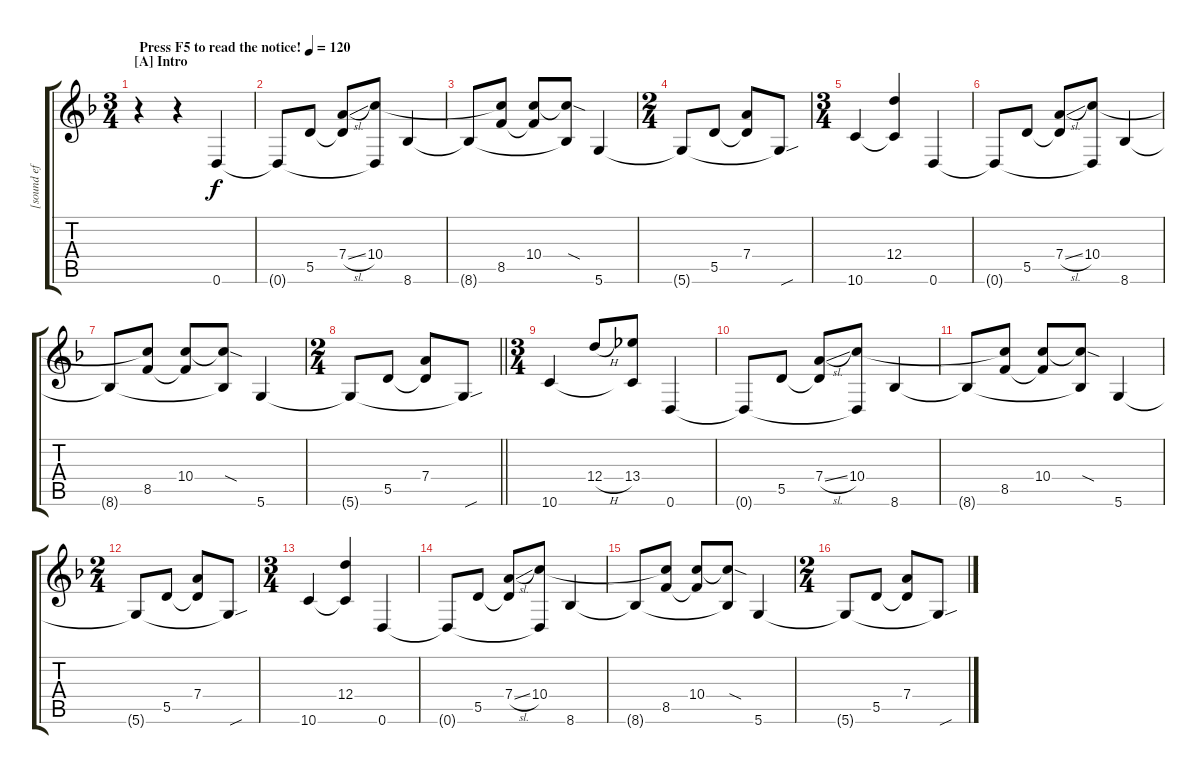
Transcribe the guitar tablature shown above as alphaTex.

\track (" [sound effects]" " [sound ef") {instrument electricguitarclean}
\staff {score tabs}
\tuning (E4 B3 G3 D3 A2 D2) {hide}
\ts (3 4)
\section ("" "[A] Intro")
\tempo (120 "Press F5 to read the notice!")
\clef g2
\ks dminor
r.4{dy f instrument electricguitarclean} r.4 0.6.4 |
0.6{t}.8 5.5.8 (7.4{sl} 5.5{t}).8 (10.4 0.6{t}).8 8.6.4 |
8.6{t}.8 (10.4{t} 8.5).8 (10.4 8.5{t}).8 (10.4{sod t} 8.6{t}).8 5.6.4 |
\ts (2 4)
5.6{t}.8 5.5.8 (7.4 5.5{t}).8 5.6{sou t}.8 |
\ts (3 4)
10.6.4 (12.4 10.6{t}).4 0.6.4 |
0.6{t}.8 5.5.8 (7.4{sl} 5.5{t}).8 (10.4 0.6{t}).8 8.6.4 |
8.6{t}.8 (10.4{t} 8.5).8 (10.4 8.5{t}).8 (10.4{sod t} 8.6{t}).8 5.6.4 |
\ts (2 4)
\barLineRight lightlight
5.6{t}.8 5.5.8 (7.4 5.5{t}).8 5.6{sou t}.8 |
\ts (3 4)
10.6.4 12.4{h}.8 (13.4 10.6{t}).8 0.6.4 |
0.6{t}.8 5.5.8 (7.4{sl} 5.5{t}).8 (10.4 0.6{t}).8 8.6.4 |
8.6{t}.8 (10.4{t} 8.5).8 (10.4 8.5{t}).8 (10.4{sod t} 8.6{t}).8 5.6.4 |
\ts (2 4)
5.6{t}.8 5.5.8 (7.4 5.5{t}).8 5.6{sou t}.8 |
\ts (3 4)
10.6.4 (12.4 10.6{t}).4 0.6.4 |
0.6{t}.8 5.5.8 (7.4{sl} 5.5{t}).8 (10.4 0.6{t}).8 8.6.4 |
8.6{t}.8 (10.4{t} 8.5).8 (10.4 8.5{t}).8 (10.4{sod t} 8.6{t}).8 5.6.4 |
\ts (2 4)
5.6{t}.8 5.5.8 (7.4 5.5{t}).8 5.6{sou t}.8
